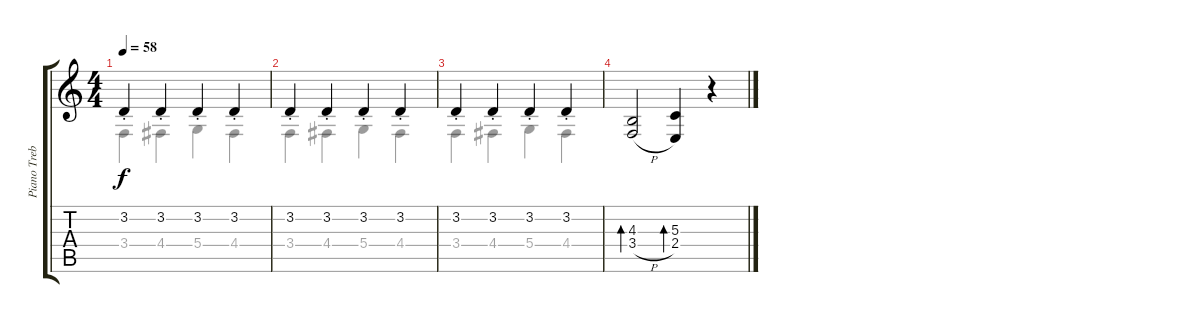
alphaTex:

\track ("Piano Treble" "Piano Treb") {instrument brightacousticpiano}
\staff {score tabs}
\tuning (E4 B3 G3 D3 A2 E2) {hide}
\voice
\ts (4 4)
\tempo 58
\clef g2
\ks c
3.2{st}.4{dy f} 3.2{st}.4 3.2{st}.4 3.2{st}.4 |
3.2{st}.4 3.2{st}.4 3.2{st}.4 3.2{st}.4 |
3.2{st}.4 3.2{st}.4 3.2{st}.4 3.2{st}.4 |
(4.3 3.4{h}).2{bd 30} (5.3 2.4).4{bd 30} r.4
\voice
\clef g2
\ottava regular
\simile none
\ks c
3.4.4{dy f} 4.4.4 5.4.4 4.4.4 |
3.4.4 4.4.4 5.4.4 4.4.4 |
3.4.4 4.4.4 5.4.4 4.4.4 |
